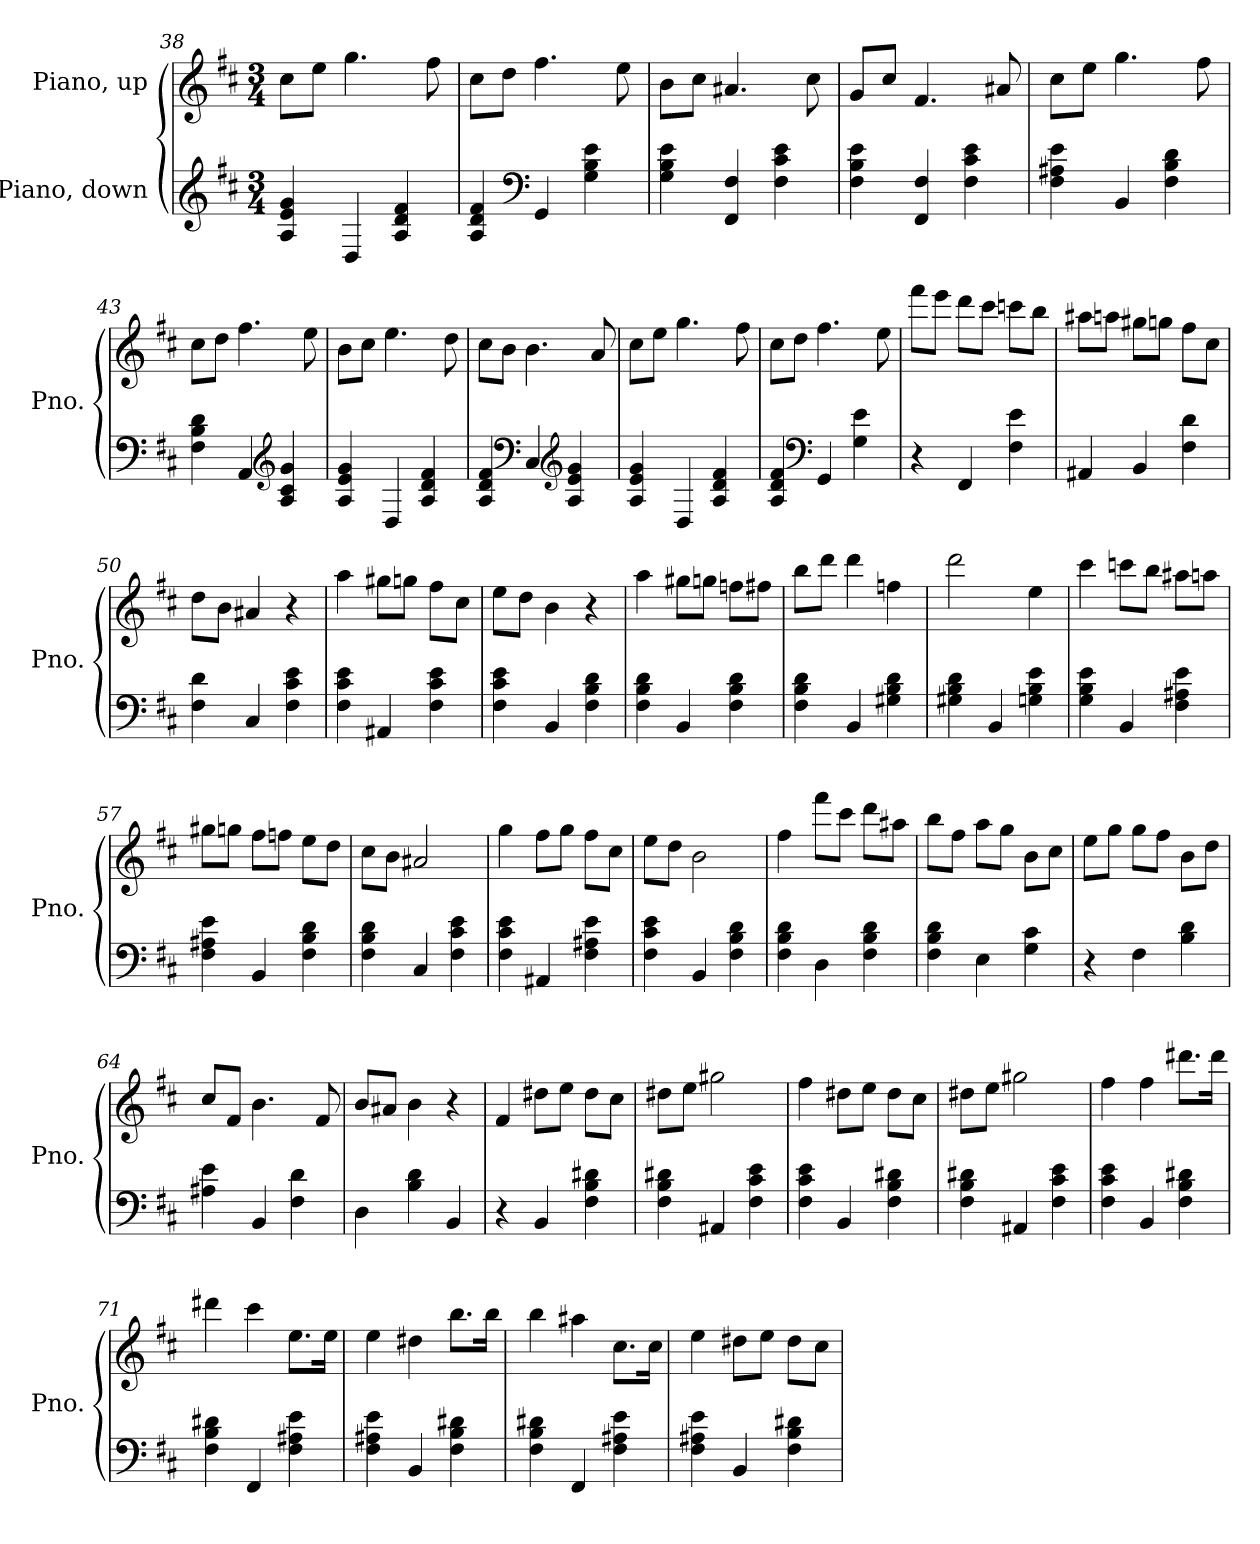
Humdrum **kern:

**kern	**kern
*part2	*part1
*staff2	*staff1
*I"Piano, down	*I"Piano, up
*I'Pno.	*I'Pno.
*clefG2	*clefG2
*k[f#c#]	*k[f#c#]
*M3/4	*M3/4
=38	=38
4A/ 4e/ 4g/	8cc#\L
.	8ee\J
4D/	4.gg\
4A/ 4d/ 4f#/	.
.	8ff#\
=39	=39
4A/ 4d/ 4f#/	8cc#\L
.	8dd\J
*clefF4	*
4GG/	4.ff#\
4G\ 4B\ 4e\	.
.	8ee\
=40	=40
4G\ 4B\ 4e\	8b\L
.	8cc#\J
4FF#/ 4F#/	4.a#X/
4F#\ 4c#\ 4e\	.
.	8cc#\
=41	=41
4F#\ 4B\ 4e\	8g/L
.	8cc#/J
4FF#/ 4F#/	4.f#/
4F#\ 4c#\ 4e\	.
.	8a#X/
!!LO:LB:g=z
=42	=42
4F#\ 4A#X\ 4e\	8cc#\L
.	8ee\J
4BB/	4.gg\
4F#\ 4B\ 4d\	.
.	8ff#\
=43	=43
4F#\ 4B\ 4d\	8cc#\L
.	8dd\J
4AA/	4.ff#\
*clefG2	*
4A/ 4c#/ 4g/	.
.	8ee\
=44	=44
4A/ 4e/ 4g/	8b\L
.	8cc#\J
4D/	4.ee\
4A/ 4d/ 4f#/	.
.	8dd\
=45	=45
4A/ 4d/ 4f#/	8cc#\L
.	8b\J
*clefF4	*
4C#/	4.b\
*clefG2	*
4A/ 4e/ 4g/	.
.	8a/
=46	=46
4A/ 4e/ 4g/	8cc#\L
.	8ee\J
4D/	4.gg\
4A/ 4d/ 4f#/	.
.	8ff#\
=47	=47
4A/ 4d/ 4f#/	8cc#\L
.	8dd\J
*clefF4	*
4GG/	4.ff#\
4G\ 4e\	.
.	8ee\
!!LO:LB:g=z
=48	=48
4r	8fff#\L
.	8eee\J
4FF#/	8ddd\L
.	8ccc#\J
4F#\ 4e\	8cccn\L
.	8bb\J
=49	=49
4AA#X/	8aa#X\L
.	8aan\J
4BB/	8gg#X\L
.	8ggn\J
4F#\ 4d\	8ff#\L
.	8cc#\J
=50	=50
4F#\ 4d\	8dd\L
.	8b\J
4C#/	4a#X/
4F#\ 4c#\ 4e\	4r
=51	=51
4F#\ 4c#\ 4e\	4aa\
4AA#X/	8gg#X\L
.	8ggn\J
4F#\ 4c#\ 4e\	8ff#\L
.	8cc#\J
=52	=52
4F#\ 4c#\ 4e\	8ee\L
.	8dd\J
4BB/	4b\
4F#\ 4B\ 4d\	4r
!!LO:LB:g=z
=53	=53
4F#\ 4B\ 4d\	4aa\
4BB/	8gg#X\L
.	8ggn\J
4F#\ 4B\ 4d\	8ffn\L
.	8ff#X\J
=54	=54
4F#\ 4B\ 4d\	8bb\L
.	8ddd\J
4BB/	4ddd\
4G#X\ 4B\ 4d\	4ffn\
=55	=55
4G#X\ 4B\ 4d\	2ddd\
4BB/	.
4Gn\ 4B\ 4e\	4ee\
=56	=56
4G\ 4B\ 4e\	4ccc#\
4BB/	8cccn\L
.	8bb\J
4F#\ 4A#X\ 4e\	8aa#X\L
.	8aan\J
=57	=57
4F#\ 4A#X\ 4e\	8gg#X\L
.	8ggn\J
4BB/	8ff#\L
.	8ffn\J
4F#\ 4B\ 4d\	8ee\L
.	8dd\J
=58	=58
4F#\ 4B\ 4d\	8cc#\L
.	8b\J
4C#/	2a#X/
4F#\ 4c#\ 4e\	.
!!LO:LB:g=z
=59	=59
4F#\ 4c#\ 4e\	4gg\
4AA#X/	8ff#\L
.	8gg\J
4F#\ 4A#X\ 4e\	8ff#\L
.	8cc#\J
=60	=60
4F#\ 4c#\ 4e\	8ee\L
.	8dd\J
4BB/	2b\
4F#\ 4B\ 4d\	.
=61	=61
4F#\ 4B\ 4d\	4ff#\
4D\	8fff#\L
.	8ccc#\J
4F#\ 4B\ 4d\	8ddd\L
.	8aa#X\J
=62	=62
4F#\ 4B\ 4d\	8bb\L
.	8ff#\J
4E\	8aa\L
.	8gg\J
4G\ 4c#\	8b\L
.	8cc#\J
=63	=63
4r	8ee\L
.	8gg\J
4F#\	8gg\L
.	8ff#\J
4B\ 4d\	8b\L
.	8dd\J
=64	=64
4A#X\ 4e\	8cc#/L
.	8f#/J
4BB/	4.b\
4F#\ 4d\	.
.	8f#/
!!LO:LB:g=z
=65	=65
4D\	8b/L
.	8a#X/J
4B\ 4d\	4b\
4BB/	4r
=66	=66
4r	4f#/
4BB/	8dd#X\L
.	8ee\J
4F#\ 4B\ 4d#X\	8dd#\L
.	8cc#\J
=67	=67
4F#\ 4B\ 4d#X\	8dd#X\L
.	8ee\J
4AA#X/	2gg#X\
4F#\ 4c#\ 4e\	.
=68	=68
4F#\ 4c#\ 4e\	4ff#\
4BB/	8dd#X\L
.	8ee\J
4F#\ 4B\ 4d#X\	8dd#\L
.	8cc#\J
=69	=69
4F#\ 4B\ 4d#X\	8dd#X\L
.	8ee\J
4AA#X/	2gg#X\
4F#\ 4c#\ 4e\	.
=70	=70
4F#\ 4c#\ 4e\	4ff#\
4BB/	4ff#\
4F#\ 4B\ 4d#X\	8.ddd#X\L
.	16ddd#\Jk
!!LO:PB:g=z
=71	=71
4F#\ 4B\ 4d#X\	4ddd#X\
4FF#/	4ccc#\
4F#\ 4A#X\ 4e\	8.ee\L
.	16ee\Jk
=72	=72
4F#\ 4A#X\ 4e\	4ee\
4BB/	4dd#X\
4F#\ 4B\ 4d#X\	8.bb\L
.	16bb\Jk
=73	=73
4F#\ 4B\ 4d#X\	4bb\
4FF#/	4aa#X\
4F#\ 4A#X\ 4e\	8.cc#\L
.	16cc#\Jk
=74	=74
4F#\ 4A#X\ 4e\	4ee\
4BB/	8dd#X\L
.	8ee\J
4F#\ 4B\ 4d#X\	8dd#\L
.	8cc#\J
=	=
*-	*-
